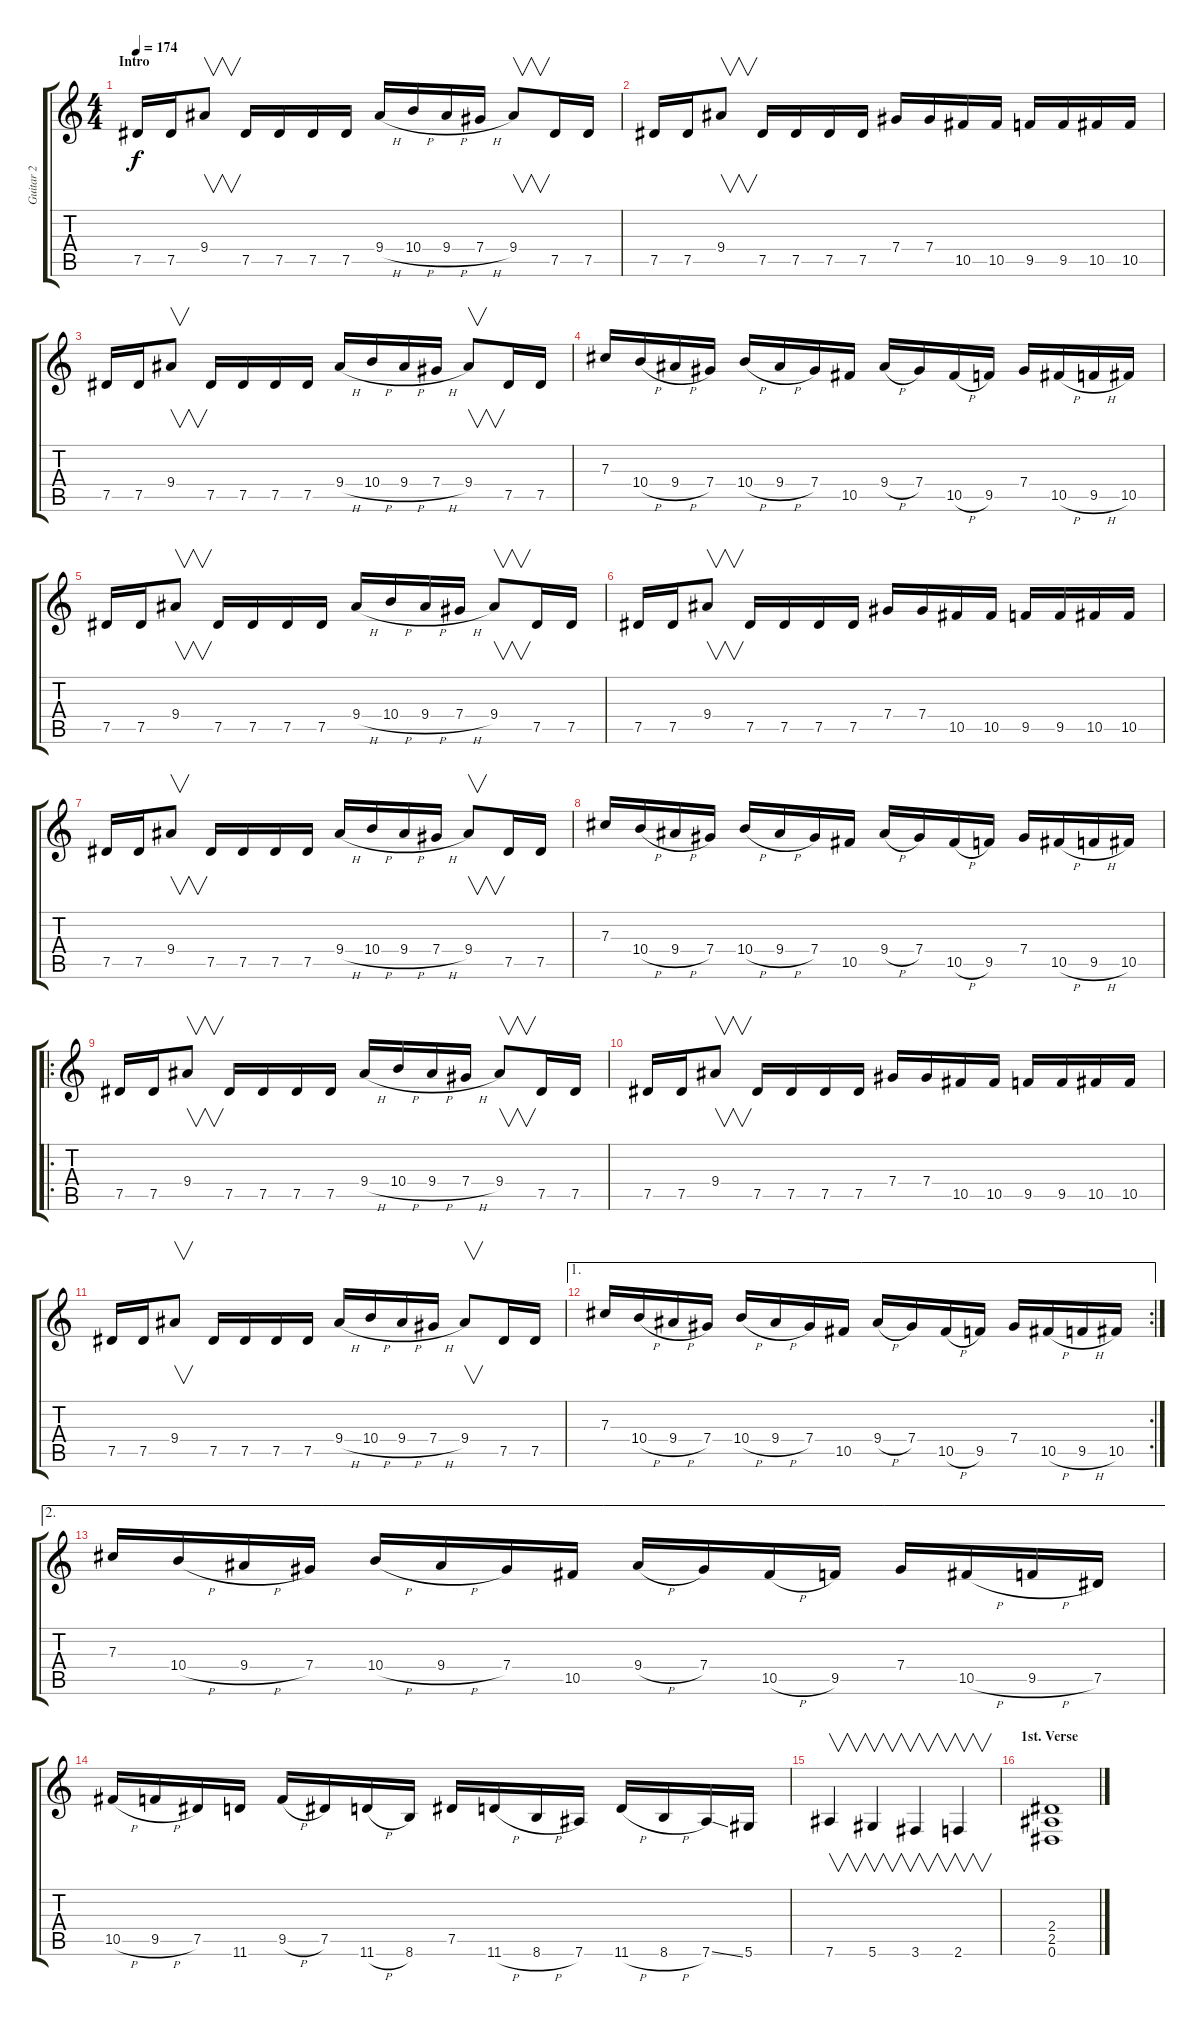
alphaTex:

\track ("Guitar 2" "Guitar 2") {instrument overdrivenguitar}
\staff {score tabs}
\tuning (Eb4 Bb3 Gb3 Db3 Ab2 Eb2) {hide}
\ts (4 4)
\section ("" "Intro")
\tempo 174
\clef g2
\ks c
7.5.16{dy f instrument overdrivenguitar} 7.5.16 9.4.8{v} 7.5.16 7.5.16 7.5.16 7.5.16 9.4{h}.16 10.4{h}.16 9.4{h}.16 7.4{h}.16 9.4.8{v} 7.5.16 7.5.16 |
7.5.16 7.5.16 9.4.8{v} 7.5.16 7.5.16 7.5.16 7.5.16 7.4.16 7.4.16 10.5.16 10.5.16 9.5.16 9.5.16 10.5.16 10.5.16 |
7.5.16 7.5.16 9.4.8{v} 7.5.16 7.5.16 7.5.16 7.5.16 9.4{h}.16 10.4{h}.16 9.4{h}.16 7.4{h}.16 9.4.8{v} 7.5.16 7.5.16 |
7.3.16 10.4{h}.16 9.4{h}.16 7.4.16 10.4{h}.16 9.4{h}.16 7.4.16 10.5.16 9.4{h}.16 7.4.16 10.5{h}.16 9.5.16 7.4.16 10.5{h}.16 9.5{h}.16 10.5.16 |
7.5.16 7.5.16 9.4.8{v} 7.5.16 7.5.16 7.5.16 7.5.16 9.4{h}.16 10.4{h}.16 9.4{h}.16 7.4{h}.16 9.4.8{v} 7.5.16 7.5.16 |
7.5.16 7.5.16 9.4.8{v} 7.5.16 7.5.16 7.5.16 7.5.16 7.4.16 7.4.16 10.5.16 10.5.16 9.5.16 9.5.16 10.5.16 10.5.16 |
7.5.16 7.5.16 9.4.8{v} 7.5.16 7.5.16 7.5.16 7.5.16 9.4{h}.16 10.4{h}.16 9.4{h}.16 7.4{h}.16 9.4.8{v} 7.5.16 7.5.16 |
7.3.16 10.4{h}.16 9.4{h}.16 7.4.16 10.4{h}.16 9.4{h}.16 7.4.16 10.5.16 9.4{h}.16 7.4.16 10.5{h}.16 9.5.16 7.4.16 10.5{h}.16 9.5{h}.16 10.5.16 |
\ro
7.5.16 7.5.16 9.4.8{v} 7.5.16 7.5.16 7.5.16 7.5.16 9.4{h}.16 10.4{h}.16 9.4{h}.16 7.4{h}.16 9.4.8{v} 7.5.16 7.5.16 |
7.5.16 7.5.16 9.4.8{v} 7.5.16 7.5.16 7.5.16 7.5.16 7.4.16 7.4.16 10.5.16 10.5.16 9.5.16 9.5.16 10.5.16 10.5.16 |
7.5.16 7.5.16 9.4.8{v} 7.5.16 7.5.16 7.5.16 7.5.16 9.4{h}.16 10.4{h}.16 9.4{h}.16 7.4{h}.16 9.4.8{v} 7.5.16 7.5.16 |
\ae 1
\rc 2
7.3.16 10.4{h}.16 9.4{h}.16 7.4.16 10.4{h}.16 9.4{h}.16 7.4.16 10.5.16 9.4{h}.16 7.4.16 10.5{h}.16 9.5.16 7.4.16 10.5{h}.16 9.5{h}.16 10.5.16 |
\ae 2
7.3.16 10.4{h}.16 9.4{h}.16 7.4.16 10.4{h}.16 9.4{h}.16 7.4.16 10.5.16 9.4{h}.16 7.4.16 10.5{h}.16 9.5.16 7.4.16 10.5{h}.16 9.5{h}.16 7.5.16 |
10.5{h}.16 9.5{h}.16 7.5.16 11.6.16 9.5{h}.16 7.5.16 11.6{h}.16 8.6.16 7.5.16 11.6{h}.16 8.6{h}.16 7.6.16 11.6{h}.16 8.6{h}.16 7.6{ss}.16 5.6.16 |
7.6.4{v} 5.6.4{v} 3.6.4{v} 2.6.4{v} |
\section ("" "1st. Verse")
(2.4 2.5 0.6).1
